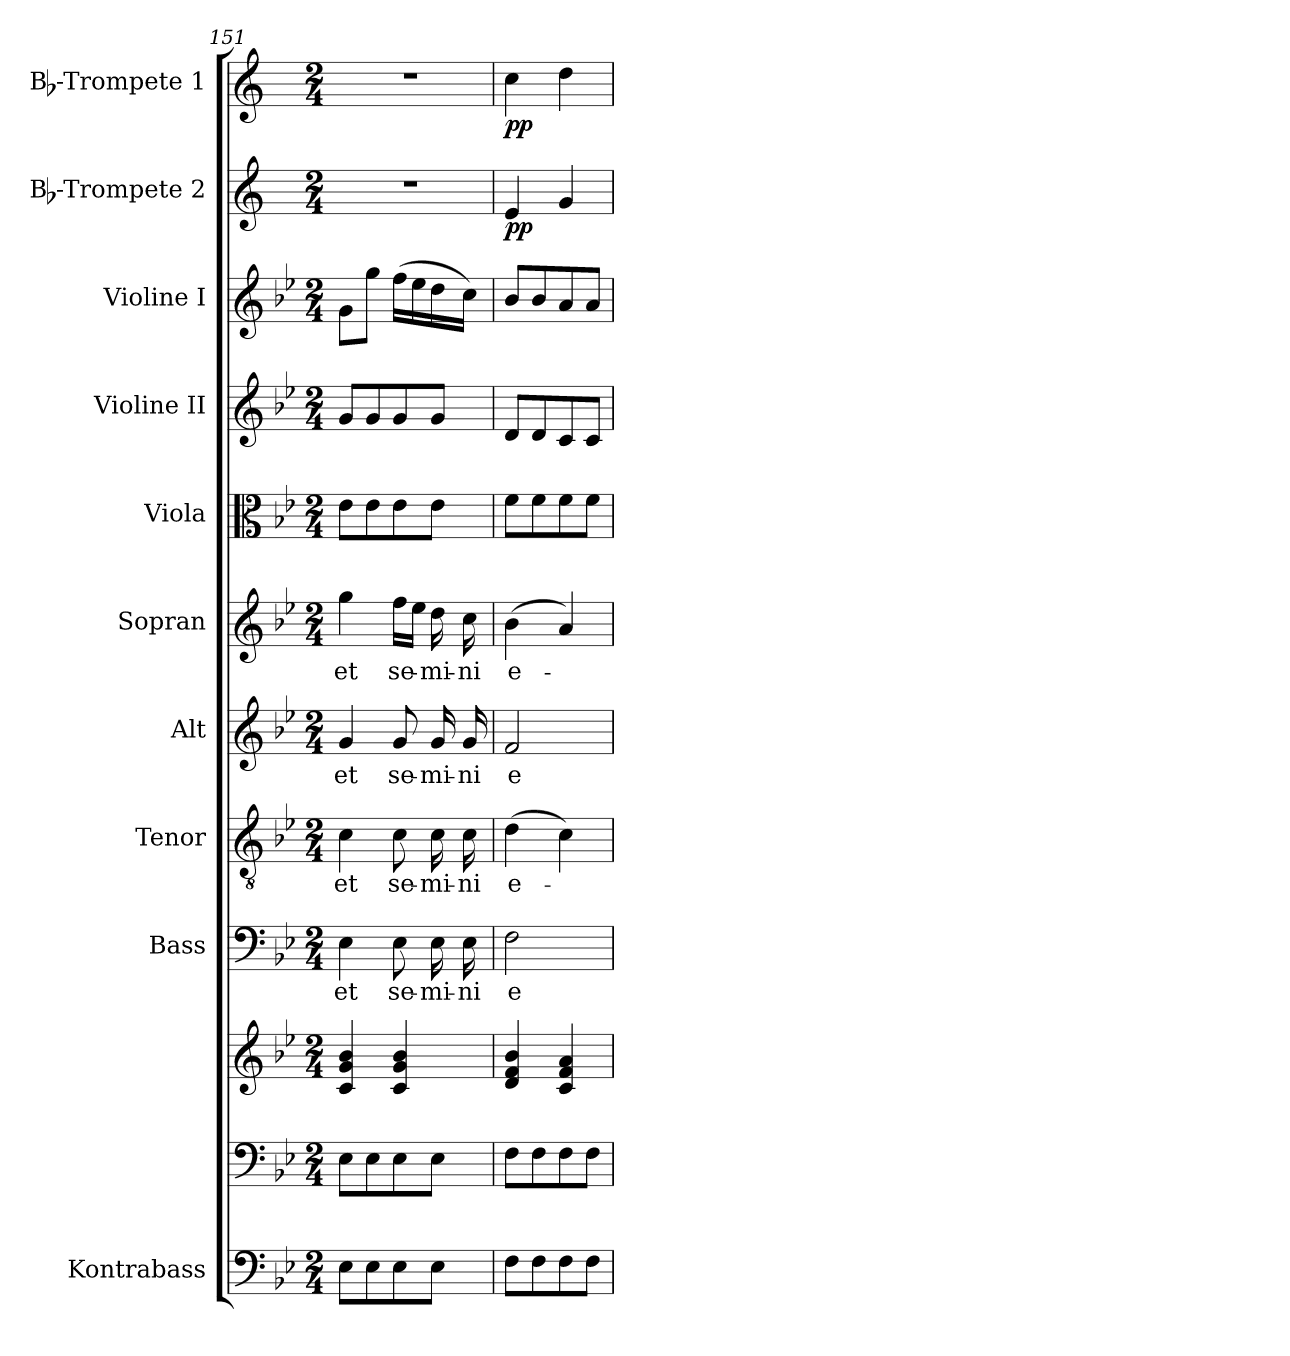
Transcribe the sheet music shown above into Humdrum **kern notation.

**kern	**kern	**kern	**kern	**text	**kern	**text	**kern	**text	**kern	**text	**kern	**kern	**kern	**kern	**dynam	**kern	**dynam
*part11	*part10	*part10	*part9	*part9	*part8	*part8	*part7	*part7	*part6	*part6	*part5	*part4	*part3	*part2	*part2	*part1	*part1
*staff12	*staff11	*staff10	*staff9	*staff9	*staff8	*staff8	*staff7	*staff7	*staff6	*staff6	*staff5	*staff4	*staff3	*staff2	*staff2	*staff1	*staff1
*I"Kontrabass	*	*	*I"Bass	*	*I"Tenor	*	*I"Alt	*	*I"Sopran	*	*I"Viola	*I"Violine II	*I"Violine I	*I"Bb-Trompete 2	*	*I"Bb-Trompete 1	*
*I'Kb.	*	*	*I'B.	*	*I'T.	*	*I'A.	*	*I'S.	*	*I'Vla.	*I'Vl. II	*I'Vl. I	*I'Bb Trp. 2	*	*I'Bb Trp. 1	*
*clefF4	*clefF4	*clefG2	*clefF4	*	*clefGv2	*	*clefG2	*	*clefG2	*	*clefC3	*clefG2	*clefG2	*clefG2	*	*clefG2	*
*ITrd7c12	*	*	*	*	*	*	*	*	*	*	*	*	*	*ITrd1c2	*	*ITrd1c2	*
*k[b-e-]	*k[b-e-]	*k[b-e-]	*k[b-e-]	*	*k[b-e-]	*	*k[b-e-]	*	*k[b-e-]	*	*k[b-e-]	*k[b-e-]	*k[b-e-]	*k[b-e-]	*	*k[b-e-]	*
*B-:	*B-:	*B-:	*B-:	*	*B-:	*	*B-:	*	*B-:	*	*B-:	*B-:	*B-:	*B-:	*	*B-:	*
*M2/4	*M2/4	*M2/4	*M2/4	*	*M2/4	*	*M2/4	*	*M2/4	*	*M2/4	*M2/4	*M2/4	*M2/4	*	*M2/4	*
=151	=151	=151	=151	=151	=151	=151	=151	=151	=151	=151	=151	=151	=151	=151	=151	=151	=151
!	!	!	!	!LO:LY:b	!	!LO:LY:b	!	!LO:LY:b	!	!LO:LY:b	!	!	!	!	!	!	!
8EE-\L	8E-\L	4c/ 4g/ 4b-/	4E-\	et	4c\	et	4g/	et	4gg\	et	8e-\L	8g/L	8g\L	2r	.	2r	.
8EE-\	8E-\	.	.	.	.	.	.	.	.	.	8e-\	8g/	8gg\J	.	.	.	.
!	!	!	!	!LO:LY:b	!	!LO:LY:b	!	!LO:LY:b	!	!LO:LY:b	!	!	!	!	!	!	!
8EE-\	8E-\	4c/ 4g/ 4b-/	8E-\	se-	8c\	se-	8g/	se-	16ff\LL	se-	8e-\	8g/	(>16ff\LL	.	.	.	.
.	.	.	.	.	.	.	.	.	16ee-\JJ	.	.	.	16ee-\	.	.	.	.
!	!	!	!	!LO:LY:b	!	!LO:LY:b	!	!LO:LY:b	!	!LO:LY:b	!	!	!	!	!	!	!
8EE-\J	8E-\J	.	16E-\	-mi-	16c\	-mi-	16g/	-mi-	16dd\	-mi-	8e-\J	8g/J	16dd\	.	.	.	.
!	!	!	!	!LO:LY:b	!	!LO:LY:b	!	!LO:LY:b	!	!LO:LY:b	!	!	!	!	!	!	!
.	.	.	16E-\	-ni	16c\	-ni	16g/	-ni	16cc\	-ni	.	.	16cc\JJ)	.	.	.	.
=152	=152	=152	=152	=152	=152	=152	=152	=152	=152	=152	=152	=152	=152	=152	=152	=152	=152
!	!	!	!	!LO:LY:b	!	!LO:LY:b	!	!LO:LY:b	!	!LO:LY:b	!	!	!	!	!LO:DY:b	!	!LO:DY:b
8FF\L	8F\L	4d/ 4f/ 4b-/	2F\	e-	(>4d\	e-	2f/	e-	(>4b-\	e-	8f\L	8d/L	8b-/L	4d/	pp	4b-\	pp
8FF\	8F\	.	.	.	.	.	.	.	.	.	8f\	8d/	8b-/	.	.	.	.
8FF\	8F\	4c/ 4f/ 4a/	.	.	4c\)	.	.	.	4a/)	.	8f\	8c/	8a/	4f/	.	4cc\	.
8FF\J	8F\J	.	.	.	.	.	.	.	.	.	8f\J	8c/J	8a/J	.	.	.	.
=	=	=	=	=	=	=	=	=	=	=	=	=	=	=	=	=	=
*-	*-	*-	*-	*-	*-	*-	*-	*-	*-	*-	*-	*-	*-	*-	*-	*-	*-
